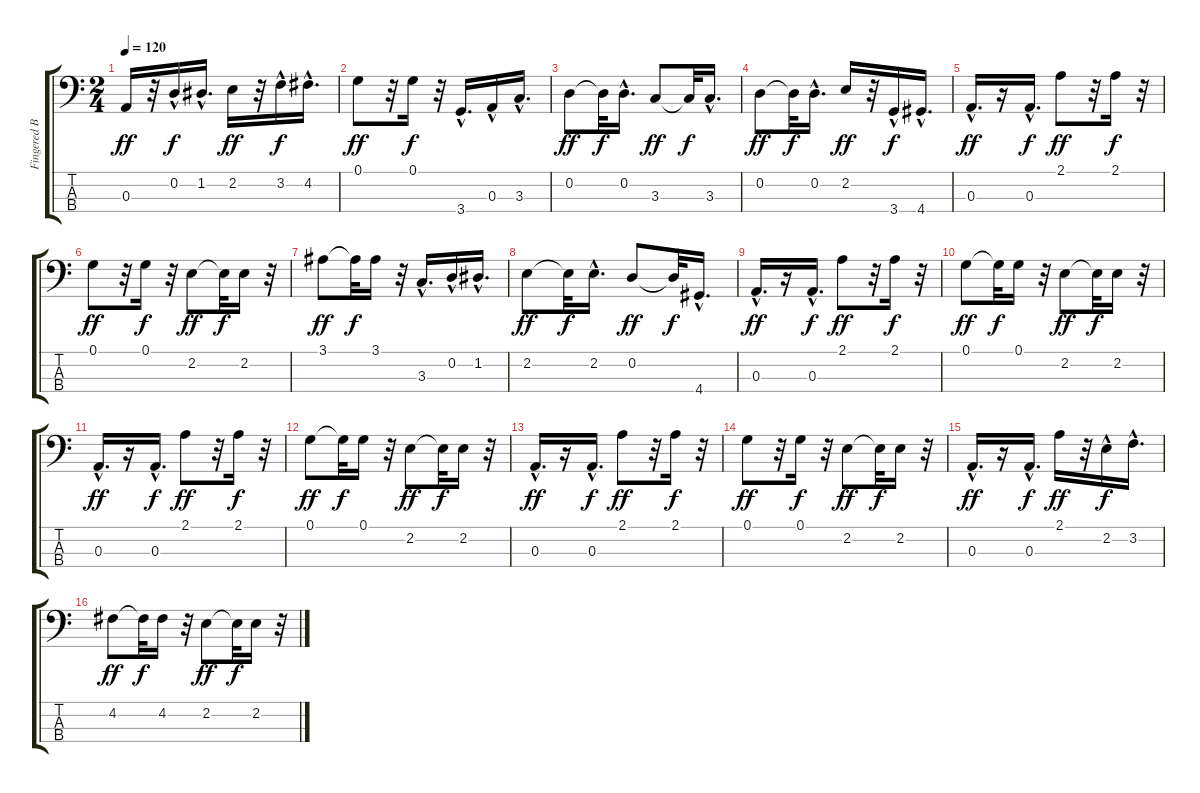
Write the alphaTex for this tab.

\track ("Fingered Bass" "Fingered B") {instrument electricbassfinger}
\staff {score tabs}
\tuning (G2 D2 A1 E1) {hide}
\ts (2 4)
\tempo 120
\clef f4
\ks c
0.3.16{dy ff} r.32 0.2{hac}.16{dy f} 1.2{hac}.16{d} 2.2.16{dy ff} r.32 3.2{hac}.16{dy f} 4.2{hac}.16{d} |
0.1.8{dy ff} r.32 0.1.16{dy f} r.32 3.4{hac}.16{d} 0.3{hac}.16 3.3{hac}.16{d} |
0.2.8{dy ff} 0.2{t}.32{dy f} 0.2{hac}.16{d} 3.3.8{dy ff} 3.3{t}.32{dy f} 3.3{hac}.16{d} |
0.2.8{dy ff} 0.2{t}.32{dy f} 0.2{hac}.16{d} 2.2.16{dy ff} r.32 3.4{hac}.16{dy f} 4.4{hac}.16{d} |
0.3{hac}.16{d dy ff} r.16 0.3{hac}.16{d dy f} 2.1.8{dy ff} r.32 2.1.16{dy f} r.32 |
0.1.8{dy ff} r.32 0.1.16{dy f} r.32 2.2.8{dy ff} 2.2{t}.32{dy f} 2.2.16 r.32 |
3.1.8{dy ff} 3.1{t}.32{dy f} 3.1.16 r.32 3.3{hac}.16{d} 0.2{hac}.16 1.2{hac}.16{d} |
2.2.8{dy ff} 2.2{t}.32{dy f} 2.2{hac}.16{d} 0.2.8{dy ff} 0.2{t}.32{dy f} 4.4{hac}.16{d} |
0.3{hac}.16{d dy ff} r.16 0.3{hac}.16{d dy f} 2.1.8{dy ff} r.32 2.1.16{dy f} r.32 |
0.1.8{dy ff} 0.1{t}.32{dy f} 0.1.16 r.32 2.2.8{dy ff} 2.2{t}.32{dy f} 2.2.16 r.32 |
0.3{hac}.16{d dy ff} r.16 0.3{hac}.16{d dy f} 2.1.8{dy ff} r.32 2.1.16{dy f} r.32 |
0.1.8{dy ff} 0.1{t}.32{dy f} 0.1.16 r.32 2.2.8{dy ff} 2.2{t}.32{dy f} 2.2.16 r.32 |
0.3{hac}.16{d dy ff} r.16 0.3{hac}.16{d dy f} 2.1.8{dy ff} r.32 2.1.16{dy f} r.32 |
0.1.8{dy ff} r.32 0.1.16{dy f} r.32 2.2.8{dy ff} 2.2{t}.32{dy f} 2.2.16 r.32 |
0.3{hac}.16{d dy ff} r.16 0.3{hac}.16{d dy f} 2.1.16{dy ff} r.32 2.2{hac}.16{dy f} 3.2{hac}.16{d} |
4.2.8{dy ff} 4.2{t}.32{dy f} 4.2.16 r.32 2.2.8{dy ff} 2.2{t}.32{dy f} 2.2.16 r.32
